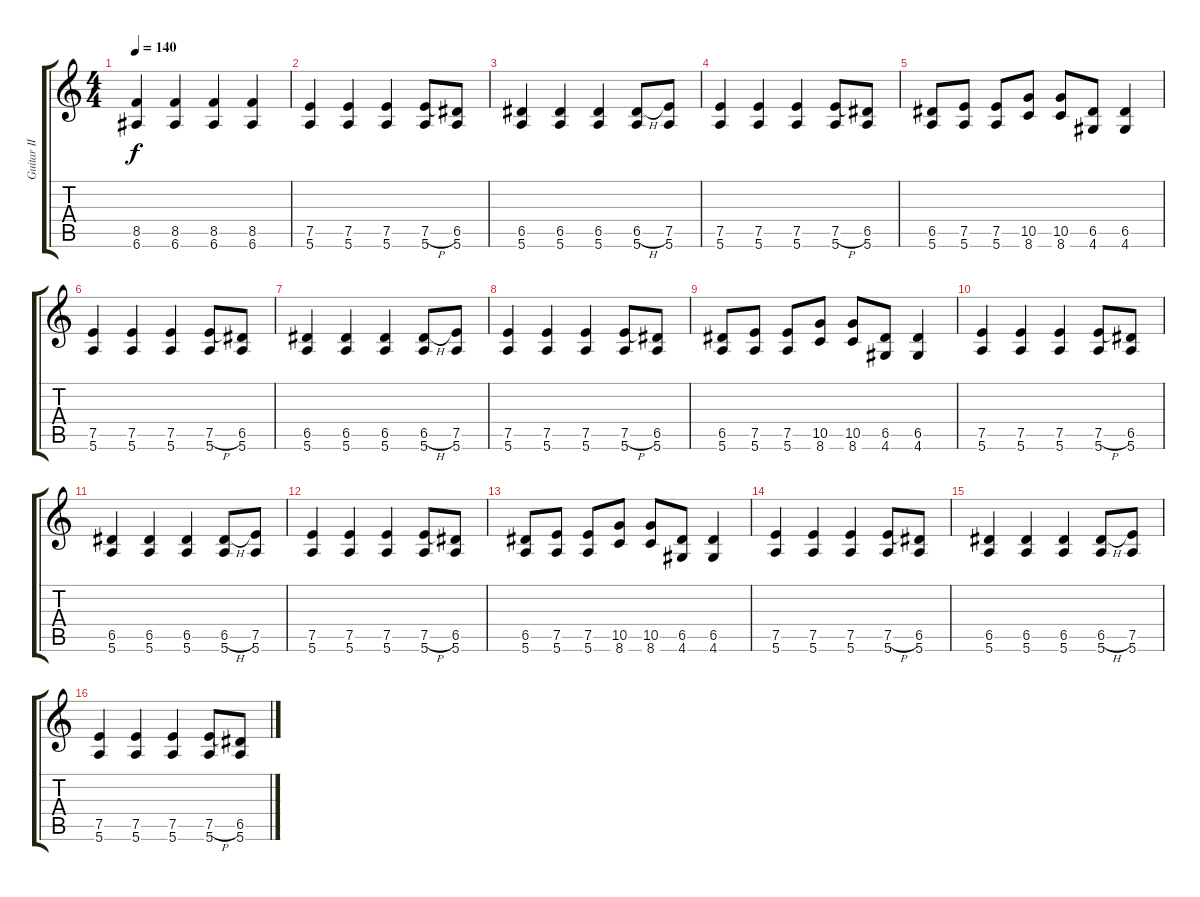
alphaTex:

\track ("Guitar II" "Guitar II") {instrument distortionguitar}
\staff {score tabs}
\tuning (E4 B3 G3 D3 A2 E2) {hide}
\ts (4 4)
\tempo 140
\clef g2
\ks c
(8.5 6.6).4{dy f} (8.5 6.6).4 (8.5 6.6).4 (8.5 6.6).4 |
(7.5 5.6).4 (7.5 5.6).4 (7.5 5.6).4 (7.5{h} 5.6).8 (6.5 5.6).8 |
(6.5 5.6).4 (6.5 5.6).4 (6.5 5.6).4 (6.5{h} 5.6).8 (7.5 5.6).8 |
(7.5 5.6).4 (7.5 5.6).4 (7.5 5.6).4 (7.5{h} 5.6).8 (6.5 5.6).8 |
(6.5 5.6).8 (7.5 5.6).8 (7.5 5.6).8 (10.5 8.6).8 (10.5 8.6).8 (6.5 4.6).8 (6.5 4.6).4 |
(7.5 5.6).4 (7.5 5.6).4 (7.5 5.6).4 (7.5{h} 5.6).8 (6.5 5.6).8 |
(6.5 5.6).4 (6.5 5.6).4 (6.5 5.6).4 (6.5{h} 5.6).8 (7.5 5.6).8 |
(7.5 5.6).4 (7.5 5.6).4 (7.5 5.6).4 (7.5{h} 5.6).8 (6.5 5.6).8 |
(6.5 5.6).8 (7.5 5.6).8 (7.5 5.6).8 (10.5 8.6).8 (10.5 8.6).8 (6.5 4.6).8 (6.5 4.6).4 |
(7.5 5.6).4 (7.5 5.6).4 (7.5 5.6).4 (7.5{h} 5.6).8 (6.5 5.6).8 |
(6.5 5.6).4 (6.5 5.6).4 (6.5 5.6).4 (6.5{h} 5.6).8 (7.5 5.6).8 |
(7.5 5.6).4 (7.5 5.6).4 (7.5 5.6).4 (7.5{h} 5.6).8 (6.5 5.6).8 |
(6.5 5.6).8 (7.5 5.6).8 (7.5 5.6).8 (10.5 8.6).8 (10.5 8.6).8 (6.5 4.6).8 (6.5 4.6).4 |
(7.5 5.6).4 (7.5 5.6).4 (7.5 5.6).4 (7.5{h} 5.6).8 (6.5 5.6).8 |
(6.5 5.6).4 (6.5 5.6).4 (6.5 5.6).4 (6.5{h} 5.6).8 (7.5 5.6).8 |
(7.5 5.6).4 (7.5 5.6).4 (7.5 5.6).4 (7.5{h} 5.6).8 (6.5 5.6).8
